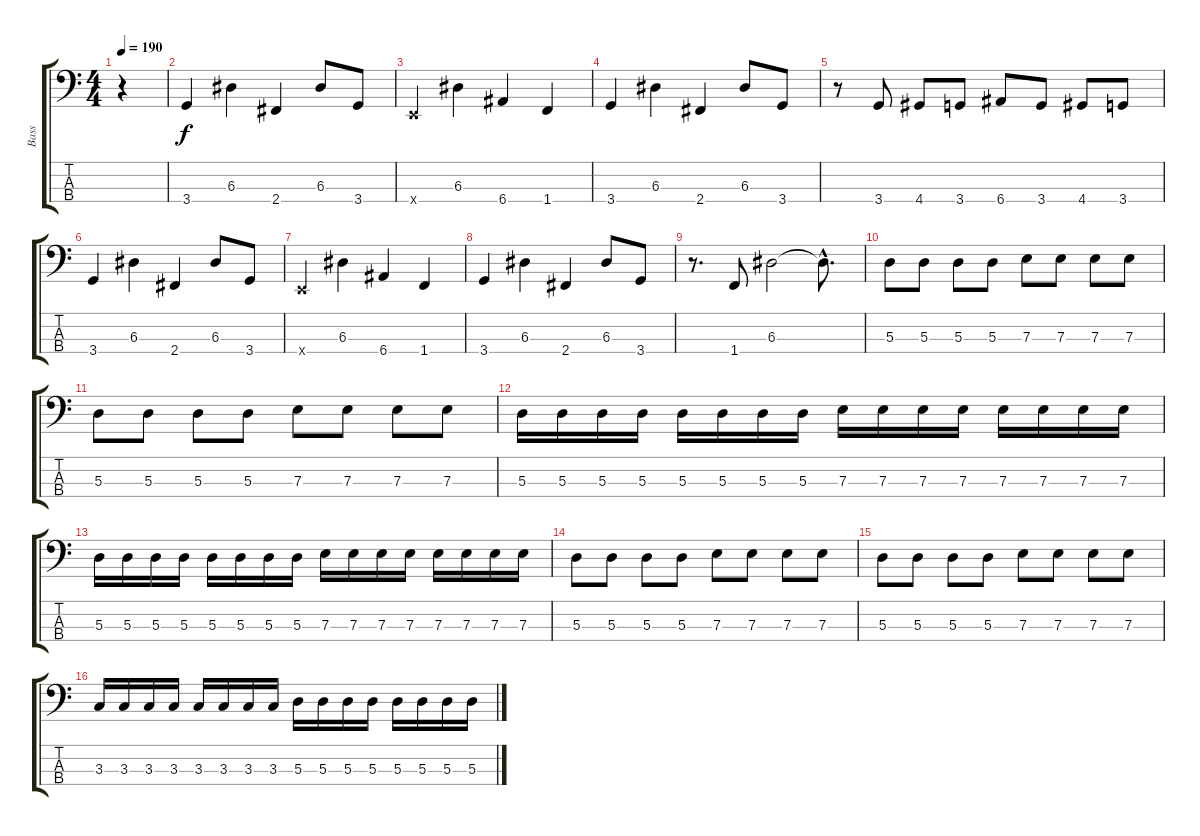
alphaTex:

\track ("Bass" "Bass") {instrument electricbasspick}
\staff {score tabs}
\tuning (G2 D2 A1 E1) {hide}
\ts (4 4)
\tempo 190
\clef f4
\ks c
r.4{dy f} |
3.4.4 6.3.4 2.4.4 6.3.8 3.4.8 |
0.4{x}.4 6.3.4 6.4.4 1.4.4 |
3.4.4 6.3.4 2.4.4 6.3.8 3.4.8 |
r.8 3.4.8 4.4.8 3.4.8 6.4.8 3.4.8 4.4.8 3.4.8 |
3.4.4 6.3.4 2.4.4 6.3.8 3.4.8 |
0.4{x}.4 6.3.4 6.4.4 1.4.4 |
3.4.4 6.3.4 2.4.4 6.3.8 3.4.8 |
r.8{d} 1.4.8 6.3.2 6.3{hac t}.8{d} |
5.3.8 5.3.8 5.3.8 5.3.8 7.3.8 7.3.8 7.3.8 7.3.8 |
5.3.8 5.3.8 5.3.8 5.3.8 7.3.8 7.3.8 7.3.8 7.3.8 |
5.3.16 5.3.16 5.3.16 5.3.16 5.3.16 5.3.16 5.3.16 5.3.16 7.3.16 7.3.16 7.3.16 7.3.16 7.3.16 7.3.16 7.3.16 7.3.16 |
5.3.16 5.3.16 5.3.16 5.3.16 5.3.16 5.3.16 5.3.16 5.3.16 7.3.16 7.3.16 7.3.16 7.3.16 7.3.16 7.3.16 7.3.16 7.3.16 |
5.3.8 5.3.8 5.3.8 5.3.8 7.3.8 7.3.8 7.3.8 7.3.8 |
5.3.8 5.3.8 5.3.8 5.3.8 7.3.8 7.3.8 7.3.8 7.3.8 |
3.3.16 3.3.16 3.3.16 3.3.16 3.3.16 3.3.16 3.3.16 3.3.16 5.3.16 5.3.16 5.3.16 5.3.16 5.3.16 5.3.16 5.3.16 5.3.16
